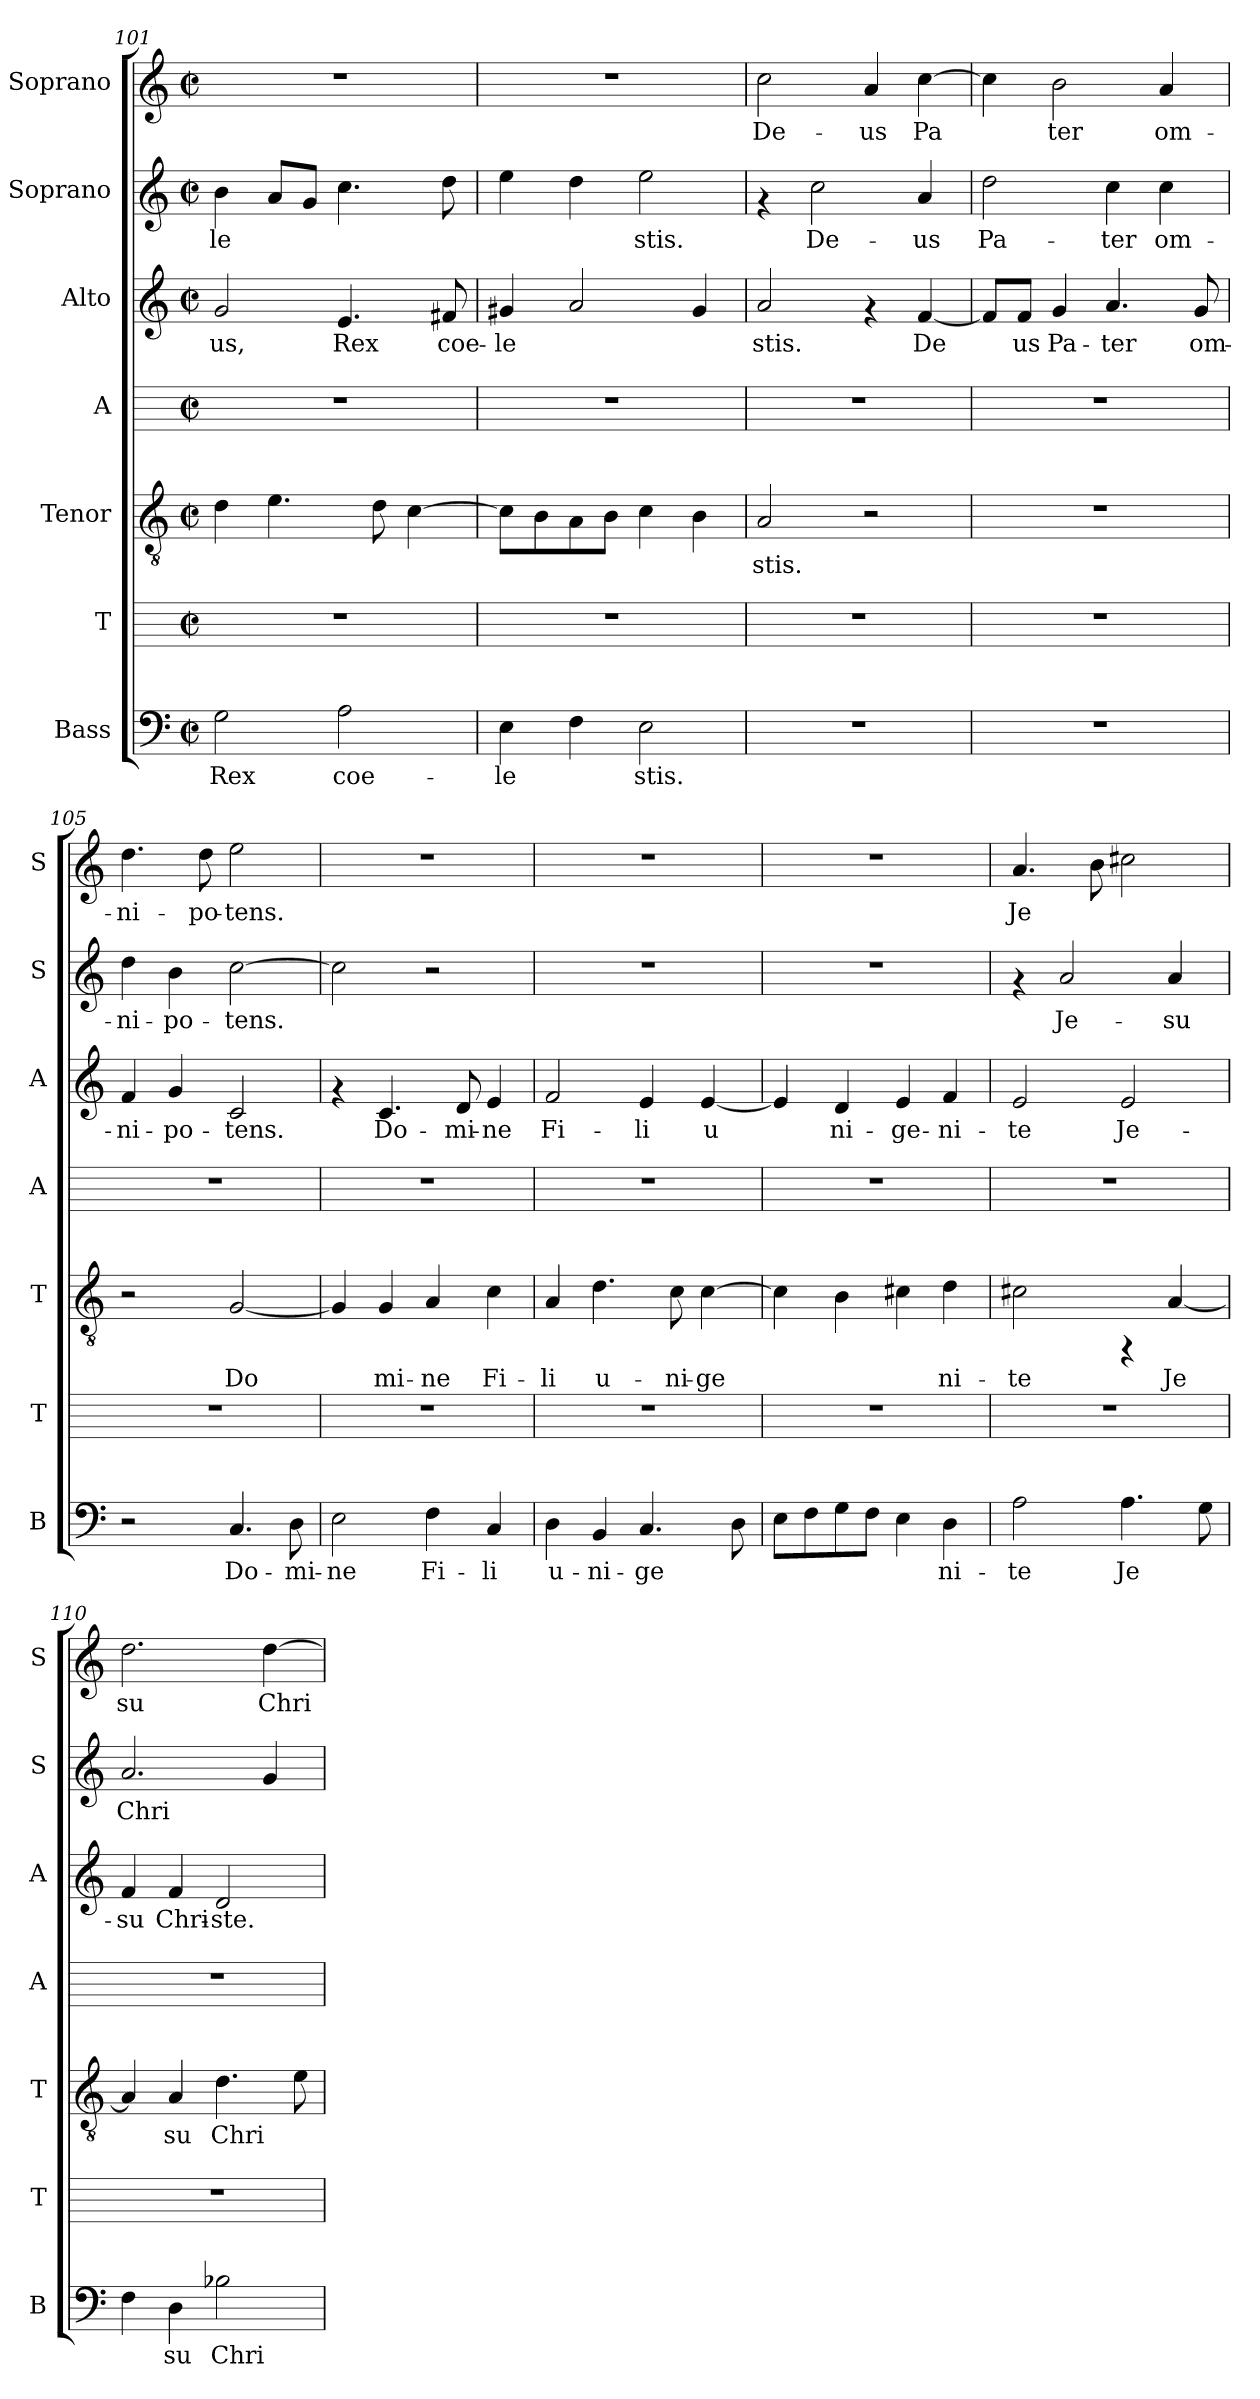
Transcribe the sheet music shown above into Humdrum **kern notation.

**kern	**text	**kern	**kern	**text	**kern	**kern	**text	**kern	**text	**kern	**text
*part7	*part7	*part6	*part5	*part5	*part4	*part3	*part3	*part2	*part2	*part1	*part1
*staff7	*staff7	*staff6	*staff5	*staff5	*staff4	*staff3	*staff3	*staff2	*staff2	*staff1	*staff1
*I"Bass	*	*I"T	*I"Tenor	*	*I"A	*I"Alto	*	*I"Soprano	*	*I"Soprano	*
*I'B	*	*I'T	*I'T	*	*I'A	*I'A	*	*I'S	*	*I'S	*
*clefF4	*	*	*clefGv2	*	*	*clefG2	*	*clefG2	*	*clefG2	*
*k[]	*	*k[]	*k[]	*	*k[]	*k[]	*	*k[]	*	*k[]	*
*C:	*	*C:	*C:	*	*C:	*C:	*	*C:	*	*C:	*
*M2/2	*	*M2/2	*M2/2	*	*M2/2	*M2/2	*	*M2/2	*	*M2/2	*
*met(c|)	*	*met(c|)	*met(c|)	*	*met(c|)	*met(c|)	*	*met(c|)	*	*met(c|)	*
=101	=101	=101	=101	=101	=101	=101	=101	=101	=101	=101	=101
!	!LO:LY:b:cj	!	!	!LO:LY:b:cj	!	!	!LO:LY:b:cj	!	!LO:LY:b:cj	!	!
2G\	Rex	1r	4d\	--	1r	2g/	-us,	4b\	-le-	1r	.
!	!	!	!	!LO:LY:b:cj	!	!	!	!	!LO:LY:b:cj	!	!
.	.	.	4.e\	--	.	.	.	8a/L	--	.	.
!	!	!	!	!	!	!	!	!	!LO:LY:b:cj	!	!
.	.	.	.	.	.	.	.	8g/J	--	.	.
!	!LO:LY:b:cj	!	!	!	!	!	!LO:LY:b:cj	!	!LO:LY:b:cj	!	!
2A\	coe-	.	.	.	.	4.e/	Rex	4.cc\	--	.	.
!	!	!	!	!LO:LY:b:cj	!	!	!	!	!	!	!
.	.	.	8d\	--	.	.	.	.	.	.	.
!	!	!	!	!LO:LY:b:cj	!	!	!	!	!	!	!
.	.	.	[>4c\	--	.	.	.	.	.	.	.
!	!	!	!	!	!	!	!LO:LY:b:cj	!	!LO:LY:b:cj	!	!
.	.	.	.	.	.	8f#X/	coe-	8dd\	--	.	.
=102	=102	=102	=102	=102	=102	=102	=102	=102	=102	=102	=102
!	!LO:LY:b:cj	!	!	!LO:LY:b:cj	!	!	!LO:LY:b:cj	!	!LO:LY:b:cj	!	!
4E\	-le-	1r	8c\L]	--	1r	4g#X/	-le-	4ee\	--	1r	.
!	!	!	!	!LO:LY:b:cj	!	!	!	!	!	!	!
.	.	.	8B\	--	.	.	.	.	.	.	.
!	!LO:LY:b:cj	!	!	!LO:LY:b:cj	!	!	!LO:LY:b:cj	!	!LO:LY:b:cj	!	!
4F\	--	.	8A\	--	.	2a/	--	4dd\	--	.	.
!	!	!	!	!LO:LY:b:cj	!	!	!	!	!	!	!
.	.	.	8B\J	--	.	.	.	.	.	.	.
!	!LO:LY:b:cj	!	!	!LO:LY:b:cj	!	!	!	!	!LO:LY:b:cj	!	!
2E\	-stis.	.	4c\	--	.	.	.	2ee\	-stis.	.	.
!	!	!	!	!LO:LY:b:cj	!	!	!LO:LY:b:cj	!	!	!	!
.	.	.	4B\	--	.	4g#/	--	.	.	.	.
=103	=103	=103	=103	=103	=103	=103	=103	=103	=103	=103	=103
!	!	!	!	!LO:LY:b:cj	!	!	!LO:LY:b:cj	!	!	!	!LO:LY:b:cj
1r	.	1r	2A/	-stis.	1r	2a/	-stis.	4rf	.	2cc\	De-
!	!	!	!	!	!	!	!	!	!LO:LY:b:cj	!	!
.	.	.	.	.	.	.	.	2cc\	De-	.	.
!	!	!	!	!	!	!	!	!	!	!	!LO:LY:b:cj
.	.	.	2r	.	.	4rf	.	.	.	4a/	-us
!	!	!	!	!	!	!	!LO:LY:b:cj	!	!LO:LY:b:cj	!	!LO:LY:b:cj
.	.	.	.	.	.	[<4f/	De-	4a/	-us	[>4cc\	Pa-
=104	=104	=104	=104	=104	=104	=104	=104	=104	=104	=104	=104
!	!	!	!	!	!	!	!LO:LY:b:cj	!	!LO:LY:b:cj	!	!LO:LY:b:cj
1r	.	1r	1r	.	1r	8f/L]	--	2dd\	Pa-	4cc\]	--
!	!	!	!	!	!	!	!LO:LY:b:cj	!	!	!	!
.	.	.	.	.	.	8f/J	-us	.	.	.	.
!	!	!	!	!	!	!	!LO:LY:b:cj	!	!	!	!LO:LY:b:cj
.	.	.	.	.	.	4g/	Pa-	.	.	2b\	-ter
!	!	!	!	!	!	!	!LO:LY:b:cj	!	!LO:LY:b:cj	!	!
.	.	.	.	.	.	4.a/	-ter	4cc\	-ter	.	.
!	!	!	!	!	!	!	!	!	!LO:LY:b:cj	!	!LO:LY:b:cj
.	.	.	.	.	.	.	.	4cc\	om-	4a/	om-
!	!	!	!	!	!	!	!LO:LY:b:cj	!	!	!	!
.	.	.	.	.	.	8g/	om-	.	.	.	.
!!LO:PB:g=z
=105	=105	=105	=105	=105	=105	=105	=105	=105	=105	=105	=105
!	!	!	!	!	!	!	!LO:LY:b:cj	!	!LO:LY:b:cj	!	!LO:LY:b:cj
2r	.	1r	2r	.	1r	4f/	-ni-	4dd\	-ni-	4.dd\	-ni-
!	!	!	!	!	!	!	!LO:LY:b:cj	!	!LO:LY:b:cj	!	!
.	.	.	.	.	.	4g/	-po-	4b\	-po-	.	.
!	!	!	!	!	!	!	!	!	!	!	!LO:LY:b:cj
.	.	.	.	.	.	.	.	.	.	8dd\	-po-
!	!LO:LY:b:cj	!	!	!LO:LY:b:cj	!	!	!LO:LY:b:cj	!	!LO:LY:b:cj	!	!LO:LY:b:cj
4.C/	Do-	.	[<2G/	Do-	.	2c/	-tens.	[>2cc\	-tens.	2ee\	-tens.
!	!LO:LY:b:cj	!	!	!	!	!	!	!	!	!	!
8D\	-mi-	.	.	.	.	.	.	.	.	.	.
=106	=106	=106	=106	=106	=106	=106	=106	=106	=106	=106	=106
!	!LO:LY:b:cj	!	!	!LO:LY:b:cj	!	!	!	!	!LO:LY:b:cj	!	!
2E\	-ne	1r	4G/]	--	1r	4rf	.	2cc\]	.	1r	.
!	!	!	!	!LO:LY:b:cj	!	!	!LO:LY:b:cj	!	!	!	!
.	.	.	4G/	-mi-	.	4.c/	Do-	.	.	.	.
!	!LO:LY:b:cj	!	!	!LO:LY:b:cj	!	!	!	!	!	!	!
4F\	Fi-	.	4A/	-ne	.	.	.	2r	.	.	.
!	!	!	!	!	!	!	!LO:LY:b:cj	!	!	!	!
.	.	.	.	.	.	8d/	-mi-	.	.	.	.
!	!LO:LY:b:cj	!	!	!LO:LY:b:cj	!	!	!LO:LY:b:cj	!	!	!	!
4C/	-li	.	4c\	Fi-	.	4e/	-ne	.	.	.	.
=107	=107	=107	=107	=107	=107	=107	=107	=107	=107	=107	=107
!	!LO:LY:b:cj	!	!	!LO:LY:b:cj	!	!	!LO:LY:b:cj	!	!	!	!
4D\	u-	1r	4A/	-li	1r	2f/	Fi-	1r	.	1r	.
!	!LO:LY:b:cj	!	!	!LO:LY:b:cj	!	!	!	!	!	!	!
4BB/	-ni-	.	4.d\	u-	.	.	.	.	.	.	.
!	!LO:LY:b:cj	!	!	!	!	!	!LO:LY:b:cj	!	!	!	!
4.C/	-ge-	.	.	.	.	4e/	-li	.	.	.	.
!	!	!	!	!LO:LY:b:cj	!	!	!	!	!	!	!
.	.	.	8c\	-ni-	.	.	.	.	.	.	.
!	!	!	!	!LO:LY:b:cj	!	!	!LO:LY:b:cj	!	!	!	!
.	.	.	[>4c\	-ge-	.	[<4e/	u-	.	.	.	.
!	!LO:LY:b:cj	!	!	!	!	!	!	!	!	!	!
8D\	--	.	.	.	.	.	.	.	.	.	.
=108	=108	=108	=108	=108	=108	=108	=108	=108	=108	=108	=108
!	!LO:LY:b:cj	!	!	!LO:LY:b:cj	!	!	!LO:LY:b:cj	!	!	!	!
8E\L	--	1r	4c\]	--	1r	4e/]	--	1r	.	1r	.
!	!LO:LY:b:cj	!	!	!	!	!	!	!	!	!	!
8F\	--	.	.	.	.	.	.	.	.	.	.
!	!LO:LY:b:cj	!	!	!LO:LY:b:cj	!	!	!LO:LY:b:cj	!	!	!	!
8G\	--	.	4B\	--	.	4d/	-ni-	.	.	.	.
!	!LO:LY:b:cj	!	!	!	!	!	!	!	!	!	!
8F\J	--	.	.	.	.	.	.	.	.	.	.
!	!LO:LY:b:cj	!	!	!LO:LY:b:cj	!	!	!LO:LY:b:cj	!	!	!	!
4E\	--	.	4c#X\	--	.	4e/	-ge-	.	.	.	.
!	!LO:LY:b:cj	!	!	!LO:LY:b:cj	!	!	!LO:LY:b:cj	!	!	!	!
4D\	-ni-	.	4d\	-ni-	.	4f/	-ni-	.	.	.	.
=109	=109	=109	=109	=109	=109	=109	=109	=109	=109	=109	=109
!	!LO:LY:b:cj	!	!	!LO:LY:b:cj	!	!	!LO:LY:b:cj	!	!	!	!LO:LY:b:cj
2A\	-te	1r	2c#X\	-te	1r	2e/	-te	4rf	.	4.a/	Je-
!	!	!	!	!	!	!	!	!	!LO:LY:b:cj	!	!
.	.	.	.	.	.	.	.	2a/	Je-	.	.
!	!	!	!	!	!	!	!	!	!	!	!LO:LY:b:cj
.	.	.	.	.	.	.	.	.	.	8b\	--
!	!LO:LY:b:cj	!	!	!	!	!	!LO:LY:b:cj	!	!	!	!LO:LY:b:cj
4.A\	Je-	.	4rFF	.	.	2e/	Je-	.	.	2cc#X\	--
!	!	!	!	!LO:LY:b:cj	!	!	!	!	!LO:LY:b:cj	!	!
.	.	.	[<4A/	Je-	.	.	.	4a/	-su	.	.
!	!LO:LY:b:cj	!	!	!	!	!	!	!	!	!	!
8G\	--	.	.	.	.	.	.	.	.	.	.
=110	=110	=110	=110	=110	=110	=110	=110	=110	=110	=110	=110
!	!LO:LY:b:cj	!	!	!LO:LY:b:cj	!	!	!LO:LY:b:cj	!	!LO:LY:b:cj	!	!LO:LY:b:cj
4F\	--	1r	4A/]	--	1r	4f/	-su	2.a/	Chri-	2.dd\	-su
!	!LO:LY:b:cj	!	!	!LO:LY:b:cj	!	!	!LO:LY:b:cj	!	!	!	!
4D\	-su	.	4A/	-su	.	4f/	Chri-	.	.	.	.
!	!LO:LY:b:cj	!	!	!LO:LY:b:cj	!	!	!LO:LY:b:cj	!	!	!	!
2B-X\	Chri-	.	4.d\	Chri-	.	2d/	-ste.	.	.	.	.
!	!	!	!	!	!	!	!	!	!LO:LY:b:cj	!	!LO:LY:b:cj
.	.	.	.	.	.	.	.	4g/	--	[<4dd\	Chri-
!	!	!	!	!LO:LY:b:cj	!	!	!	!	!	!	!
.	.	.	8e\	--	.	.	.	.	.	.	.
=	=	=	=	=	=	=	=	=	=	=	=
*-	*-	*-	*-	*-	*-	*-	*-	*-	*-	*-	*-
